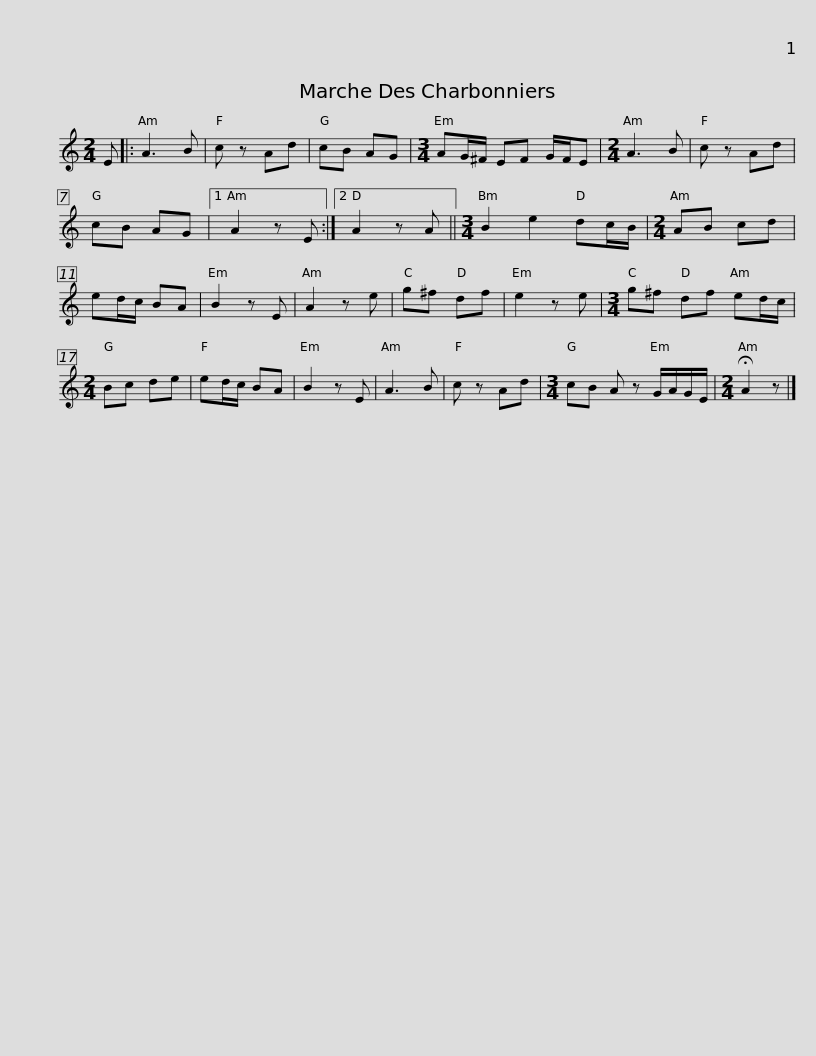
X:1
L:1/8
M:2/4
I:linebreak $
K:C
V:1 treble
V:1
 E |: A3 B | c z Ad | cB AG |[M:3/4] AG/^F/ EF G/F/E | %5
[M:2/4] A3 B | c z Ad | cB AG |1 A2 z E :|2 A2 z A ||$ %10
[M:3/4] B2 e2 dc/B/ |[M:2/4] AB cd | ed/c/ BA | B2 z E | A2 z e | %15
 g^f df | e2 z e |[M:3/4] g^f df ed/c/ |[M:2/4] Bc de |$ ed/c/ BA | %20
 B2 z E | A3 B | c z Ad |[M:3/4] cB A z G/A/G/E/ |[M:2/4] !fermata!A2 z |] %25
